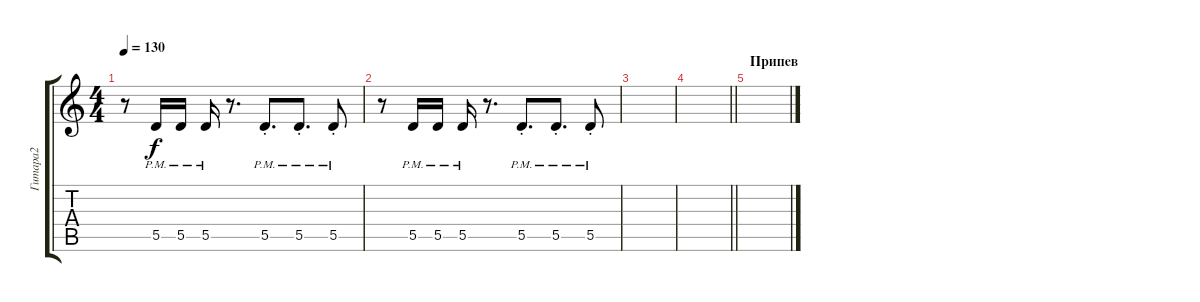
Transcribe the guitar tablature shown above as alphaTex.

\track ("Гитара2" "Гитара2") {instrument distortionguitar}
\staff {score tabs}
\tuning (E4 B3 G3 D3 A2 E2) {hide}
\ts (4 4)
\tempo 130
\clef g2
\ks c
r.8{dy f} 5.5{pm}.16 5.5{pm}.16 5.5{pm}.16 r.8{d} 5.5{pm st}.8{d} 5.5{pm st}.8{d} 5.5{pm st}.8 |
r.8 5.5{pm}.16 5.5{pm}.16 5.5{pm}.16 r.8{d} 5.5{pm st}.8{d} 5.5{pm st}.8{d} 5.5{pm st}.8 |
|
\barLineRight lightlight
|
\section ("" "Припев")
